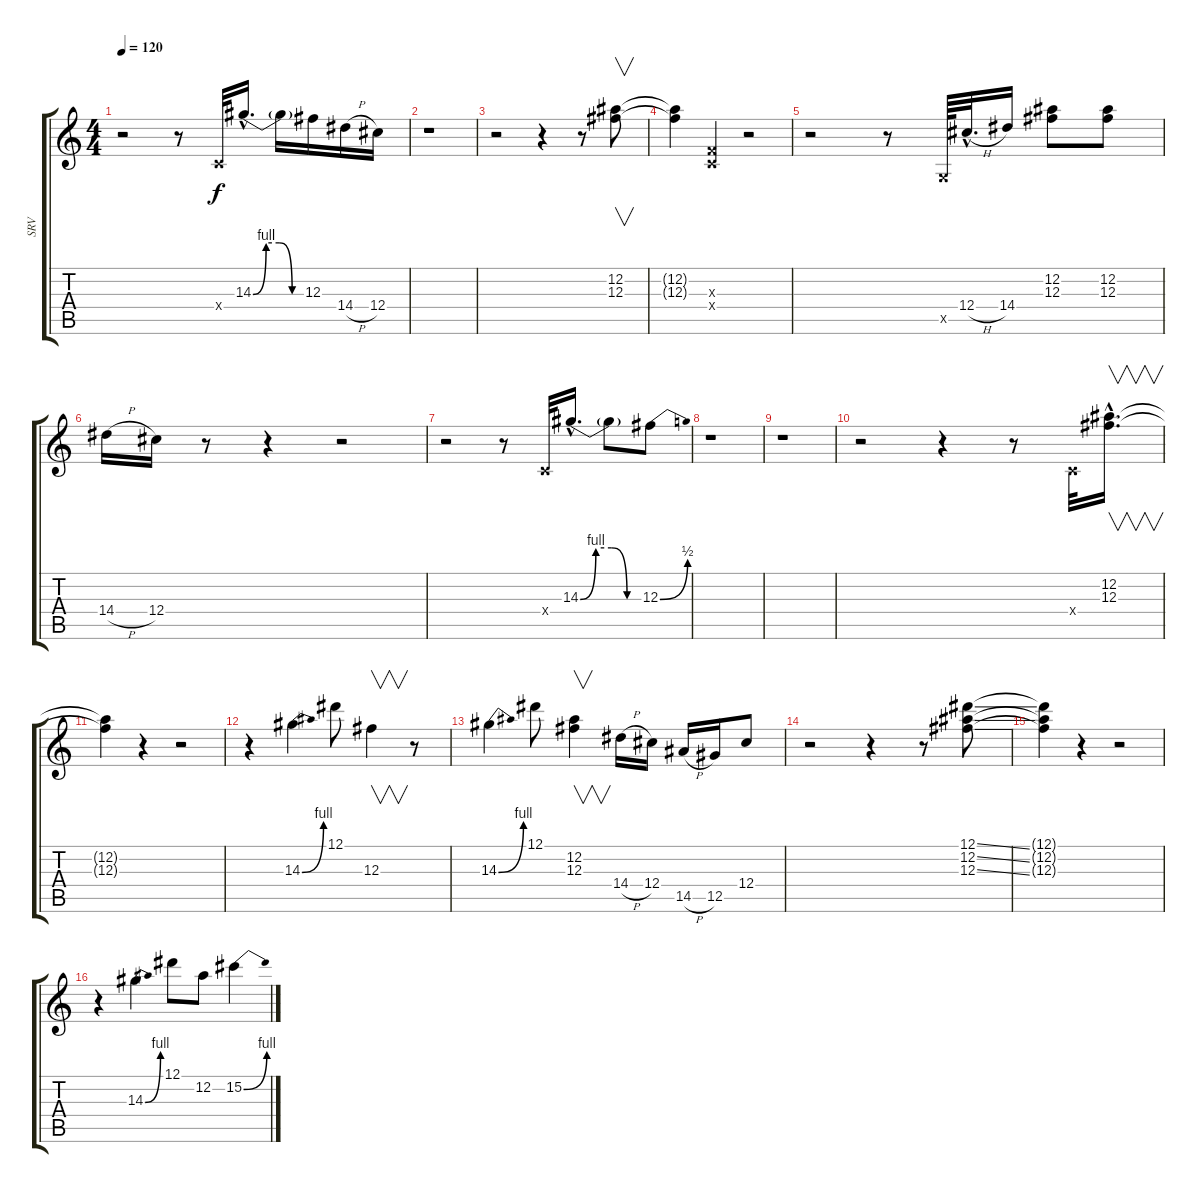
\track ("SRV" "SRV") {instrument overdrivenguitar}
\staff {score tabs}
\tuning (Eb4 Bb3 Gb3 Db3 Ab2 Eb2) {hide}
\ts (4 4)
\tempo 120
\clef g2
\ks c
r.2{dy f} r.8 -1.4{x}.32 14.3{be (custom 0 0 15 4 30 4 45 0 60 0) hac}.16{d} 14.3{t}.16 12.3.16 14.4{h}.16 12.4.16 |
r.1 |
r.2 r.4 r.8 (12.2 12.3).8{v} |
(12.2{t} 12.3{t}).4 (-1.3{x} -1.4{x}).4 r.2 |
r.2 r.8 -1.5{x}.64 12.4{h hac}.32{d} 14.4.16 (12.2 12.3).8 (12.2 12.3).8 |
14.4{h}.16 12.4.16 r.8 r.4 r.2 |
r.2 r.8 -1.4{x}.32 14.3{be (custom 0 0 15 4 30 4 45 0 60 0) hac}.16{d} 14.3{t}.8 12.3{be (bend 0 0 60 2)}.8 |
r.1 |
r.1 |
r.2 r.4 r.8 -1.4{x}.32 (12.2{hac} 12.3{hac}).16{v d} |
(12.2{t} 12.3{t}).4 r.4 r.2 |
r.4 14.3{be (bend 0 0 60 4)}.4 12.1.8 12.3.4{v} r.8 |
14.3{be (bend 0 0 60 4)}.4 12.1.8 (12.2 12.3).4{v} 14.4{h}.16 12.4.16 14.5{h}.16 12.5.16 12.4.8 |
r.2 r.4 r.8 (12.1{ss} 12.2{ss} 12.3{ss}).8 |
(12.1{t} 12.2{t} 12.3{t}).4 r.4 r.2 |
r.4 14.3{be (bend 0 0 60 4)}.4 12.1.8 12.2.8 15.2{be (bend 0 0 60 4)}.4
